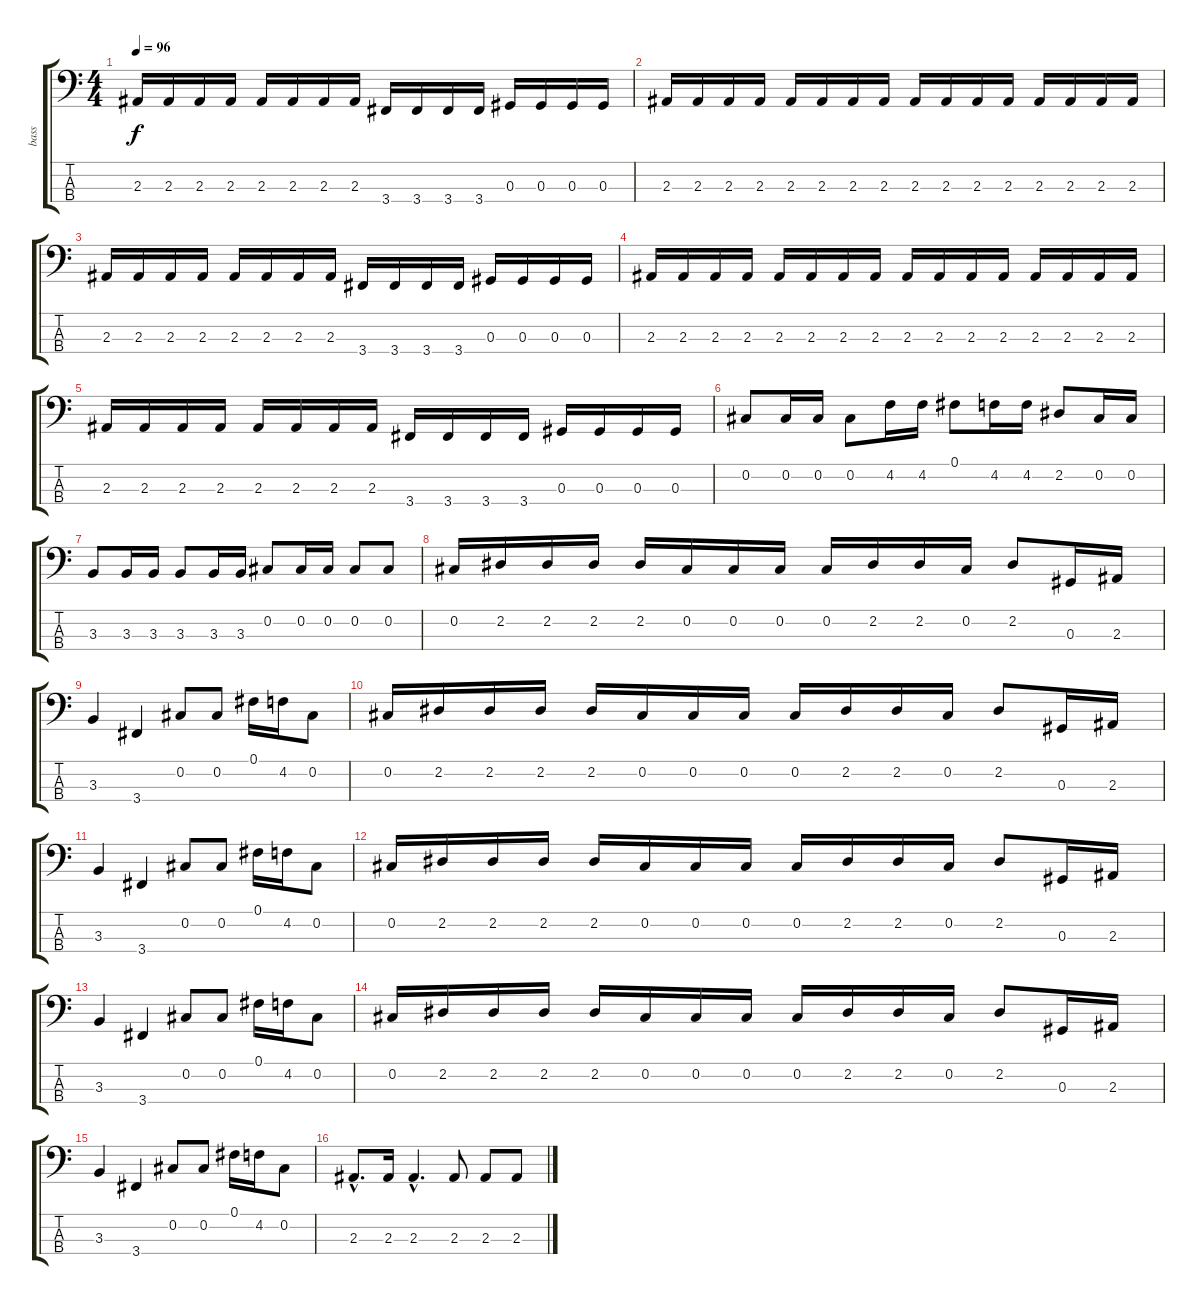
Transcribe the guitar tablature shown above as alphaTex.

\track ("bass" "bass") {instrument electricbasspick}
\staff {score tabs}
\tuning (Gb2 Db2 Ab1 Eb1) {hide}
\ts (4 4)
\tempo 96
\clef f4
\ks c
2.3.16{dy f} 2.3.16 2.3.16 2.3.16 2.3.16 2.3.16 2.3.16 2.3.16 3.4.16 3.4.16 3.4.16 3.4.16 0.3.16 0.3.16 0.3.16 0.3.16 |
2.3.16 2.3.16 2.3.16 2.3.16 2.3.16 2.3.16 2.3.16 2.3.16 2.3.16 2.3.16 2.3.16 2.3.16 2.3.16 2.3.16 2.3.16 2.3.16 |
2.3.16 2.3.16 2.3.16 2.3.16 2.3.16 2.3.16 2.3.16 2.3.16 3.4.16 3.4.16 3.4.16 3.4.16 0.3.16 0.3.16 0.3.16 0.3.16 |
2.3.16 2.3.16 2.3.16 2.3.16 2.3.16 2.3.16 2.3.16 2.3.16 2.3.16 2.3.16 2.3.16 2.3.16 2.3.16 2.3.16 2.3.16 2.3.16 |
2.3.16 2.3.16 2.3.16 2.3.16 2.3.16 2.3.16 2.3.16 2.3.16 3.4.16 3.4.16 3.4.16 3.4.16 0.3.16 0.3.16 0.3.16 0.3.16 |
0.2.8 0.2.16 0.2.16 0.2.8 4.2.16 4.2.16 0.1.8 4.2.16 4.2.16 2.2.8 0.2.16 0.2.16 |
3.3.8 3.3.16 3.3.16 3.3.8 3.3.16 3.3.16 0.2.8 0.2.16 0.2.16 0.2.8 0.2.8 |
0.2.16 2.2.16 2.2.16 2.2.16 2.2.16 0.2.16 0.2.16 0.2.16 0.2.16 2.2.16 2.2.16 0.2.16 2.2.8 0.3.16 2.3.16 |
3.3.4 3.4.4 0.2.8 0.2.8 0.1.16 4.2.16 0.2.8 |
0.2.16 2.2.16 2.2.16 2.2.16 2.2.16 0.2.16 0.2.16 0.2.16 0.2.16 2.2.16 2.2.16 0.2.16 2.2.8 0.3.16 2.3.16 |
3.3.4 3.4.4 0.2.8 0.2.8 0.1.16 4.2.16 0.2.8 |
0.2.16 2.2.16 2.2.16 2.2.16 2.2.16 0.2.16 0.2.16 0.2.16 0.2.16 2.2.16 2.2.16 0.2.16 2.2.8 0.3.16 2.3.16 |
3.3.4 3.4.4 0.2.8 0.2.8 0.1.16 4.2.16 0.2.8 |
0.2.16 2.2.16 2.2.16 2.2.16 2.2.16 0.2.16 0.2.16 0.2.16 0.2.16 2.2.16 2.2.16 0.2.16 2.2.8 0.3.16 2.3.16 |
3.3.4 3.4.4 0.2.8 0.2.8 0.1.16 4.2.16 0.2.8 |
2.3{hac}.8{d} 2.3.16 2.3{hac}.4{d} 2.3.8 2.3.8 2.3.8
